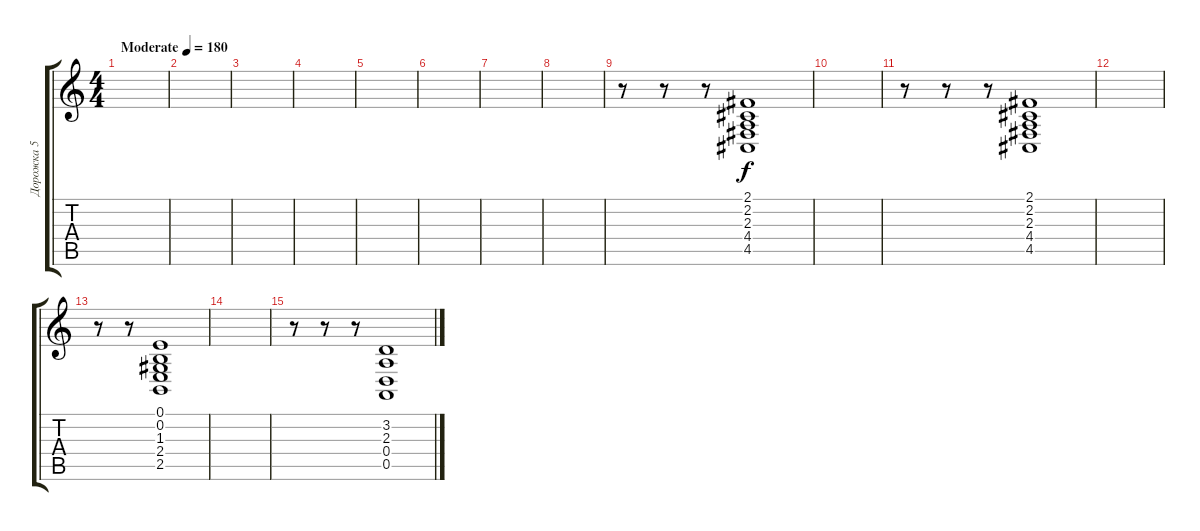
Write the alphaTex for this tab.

\track ("Дорожка 5" "Дорожка 5") {instrument pad2warm}
\staff {score tabs}
\tuning (E4 B3 G3 D3 A2 E2) {hide}
\ts (4 4)
\tempo (180 "Moderate")
\clef g2
\ks c
|
|
|
|
|
|
|
|
r.8 r.8 r.8 (2.1 2.2 2.3 4.4 4.5).1 |
|
r.8 r.8 r.8 (2.1 2.2 2.3 4.4 4.5).1 |
|
r.8 r.8 (0.1 0.2 1.3 2.4 2.5).1 |
|
r.8 r.8 r.8 (3.2 2.3 0.4 0.5).1
